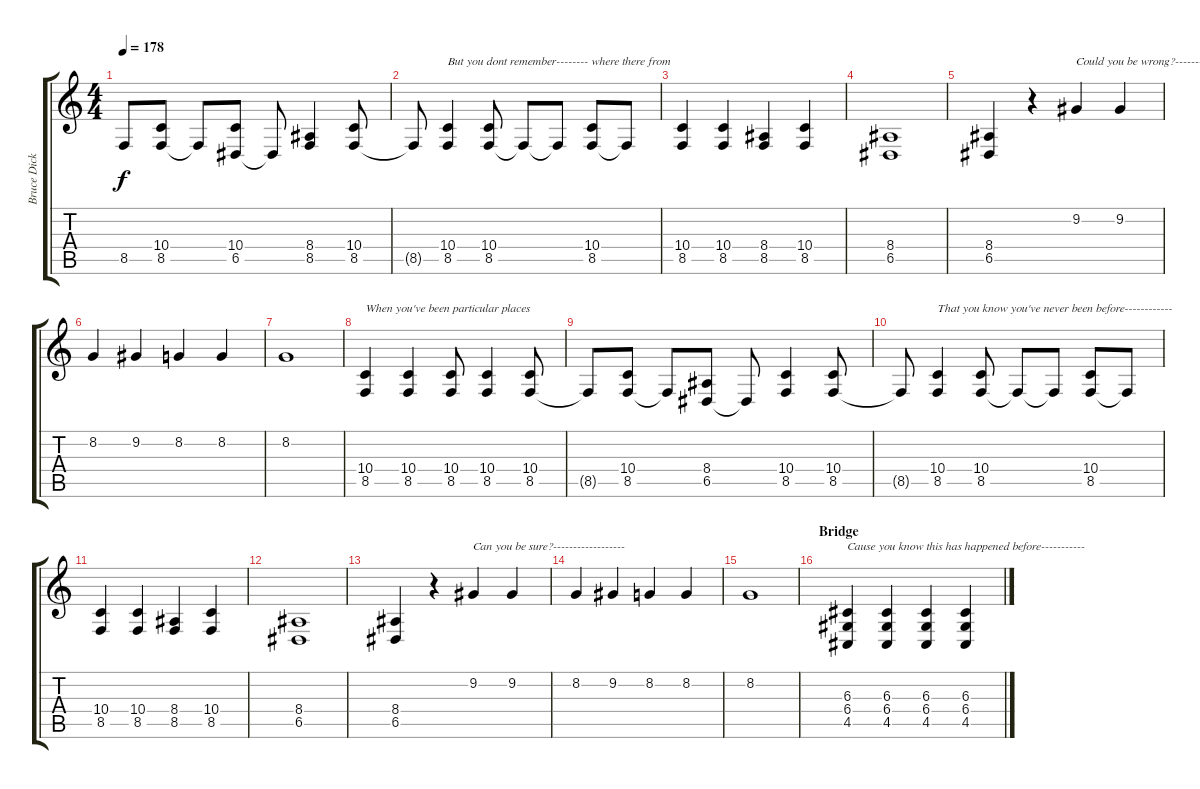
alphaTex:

\track ("Bruce Dickinson - Vocals" "Bruce Dick") {instrument choiraahs}
\staff {score tabs}
\tuning (E4 B3 G3 D3 A2 E2) {hide}
\ts (4 4)
\tempo 178
\clef g2
\ks c
8.5{t}.8{dy f} (10.4 8.5).8 8.5{t}.8 (10.4 6.5).8 6.5{t}.8 (8.4 8.5).4 (10.4 8.5).8 |
8.5{t}.8 (10.4 8.5).4{txt "But you dont remember-------- where there from"} (10.4 8.5).8 8.5{t}.8 8.5{t}.8 (10.4 8.5).8 8.5{t}.8 |
(10.4 8.5).4 (10.4 8.5).4 (8.4 8.5).4 (10.4 8.5).4 |
(8.4 6.5).1 |
(8.4 6.5).4 r.4 9.2.4{txt "Could you be wrong?-----------------"} 9.2.4 |
8.2.4 9.2.4 8.2.4 8.2.4 |
8.2.1 |
(10.4 8.5).4{txt "When you've been particular places"} (10.4 8.5).4 (10.4 8.5).8 (10.4 8.5).4 (10.4 8.5).8 |
8.5{t}.8 (10.4 8.5).8 8.5{t}.8 (8.4 6.5).8 6.5{t}.8 (10.4 8.5).4 (10.4 8.5).8 |
8.5{t}.8 (10.4 8.5).4{txt "That you know you've never been before------------"} (10.4 8.5).8 8.5{t}.8 8.5{t}.8 (10.4 8.5).8 8.5{t}.8 |
(10.4 8.5).4 (10.4 8.5).4 (8.4 8.5).4 (10.4 8.5).4 |
(8.4 6.5).1 |
(8.4 6.5).4 r.4 9.2.4{txt "Can you be sure?------------------"} 9.2.4 |
8.2.4 9.2.4 8.2.4 8.2.4 |
8.2.1 |
\section ("" "Bridge")
(6.3 6.4 4.5).4{txt "Cause you know this has happened before-----------"} (6.3 6.4 4.5).4 (6.3 6.4 4.5).4 (6.3 6.4 4.5).4
